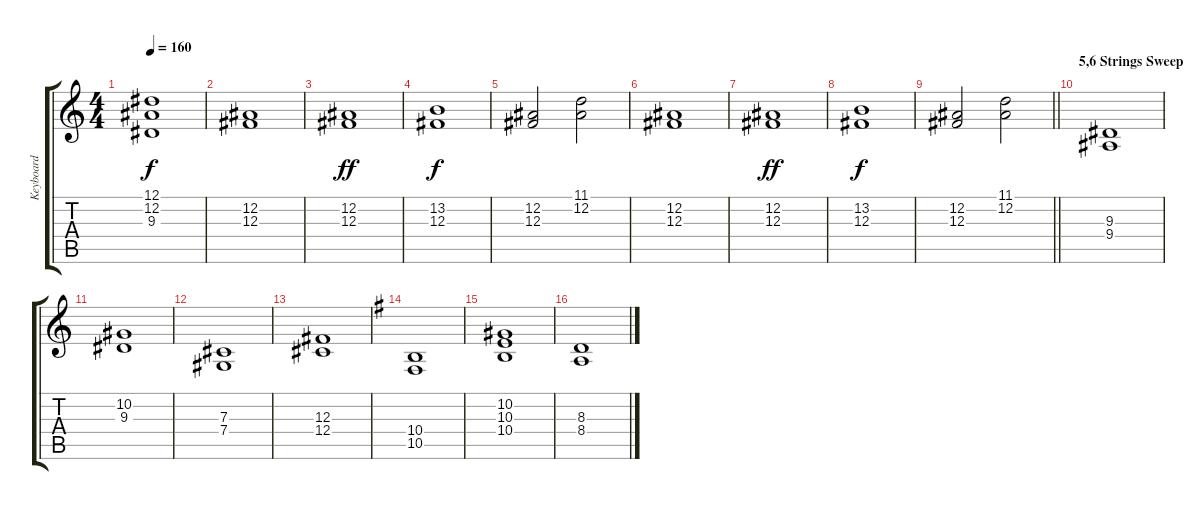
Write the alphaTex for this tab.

\track ("Keyboard" "Keyboard") {instrument choiraahs}
\staff {score tabs}
\tuning (Eb4 Bb3 Gb3 Db3 Ab2 Eb2) {hide}
\ts (4 4)
\tempo 160
\clef g2
\ks c
(12.1 12.2 9.3).1{dy f} |
(12.2 12.3).1 |
(12.2 12.3).1{dy ff} |
(13.2 12.3).1{dy f} |
(12.2 12.3).2 (11.1 12.2).2 |
(12.2 12.3).1 |
(12.2 12.3).1{dy ff} |
(13.2 12.3).1{dy f} |
\barLineRight lightlight
(12.2 12.3).2 (11.1 12.2).2 |
\section ("" "5,6 Strings Sweep ")
(9.3 9.4).1 |
(10.2 9.3).1 |
(7.3 7.4).1 |
(12.3 12.4).1 |
\ks eminor
(10.4 10.5).1 |
(10.2 10.3 10.4).1 |
(8.3 8.4).1
